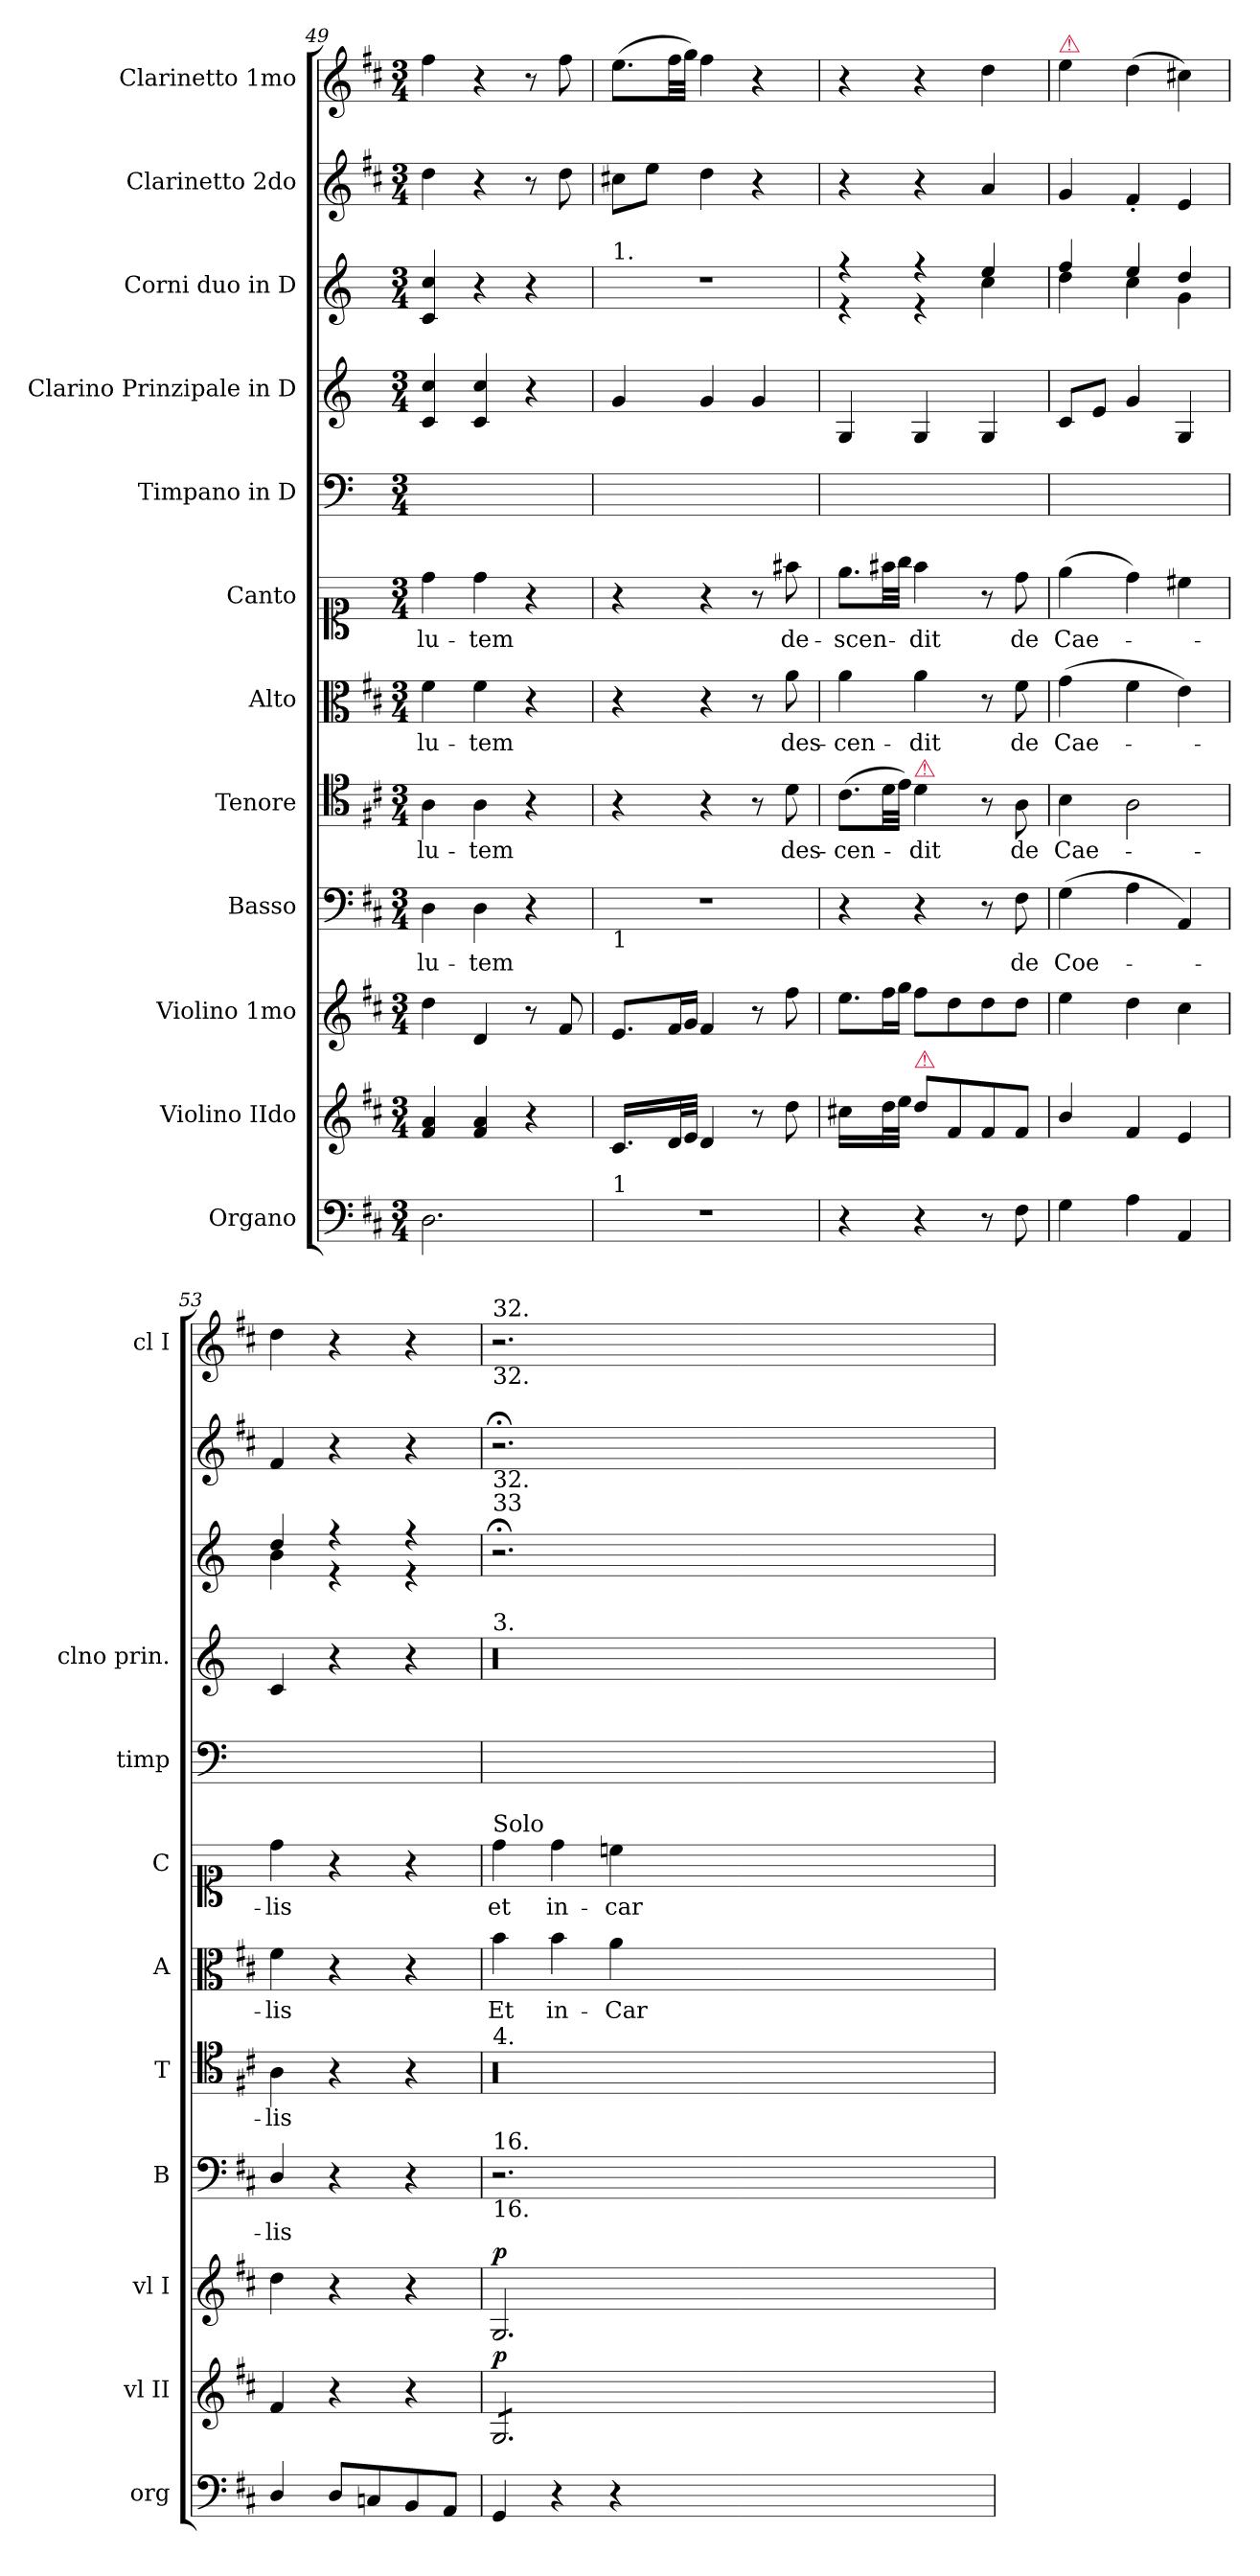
**kern	**kern	**dynam	**kern	**dynam	**kern	**text	**kern	**text	**kern	**text	**kern	**text	**kern	**kern	**kern	**kern	**kern
*part12	*part11	*part11	*part10	*part10	*part9	*part9	*part8	*part8	*part7	*part7	*part6	*part6	*part5	*part4	*part3	*part2	*part1
*staff12	*staff11	*staff11	*staff10	*staff10	*staff9	*staff9	*staff8	*staff8	*staff7	*staff7	*staff6	*staff6	*staff5	*staff4	*staff3	*staff2	*staff1
*I"Organo	*I"Violino IIdo	*	*I"Violino 1mo	*	*I"Basso	*	*I"Tenore	*	*I"Alto	*	*I"Canto	*	*I"Timpano in D	*I"Clarino Prinzipale in D	*I"Corni duo in D	*I"Clarinetto 2do	*I"Clarinetto 1mo
*I'org	*I'vl II	*	*I'vl I	*	*I'B	*	*I'T	*	*I'A	*	*I'C	*	*I'timp	*I'clno prin.	*	*	*I'cl I
*clefF4	*clefG2	*	*clefG2	*	*clefF4	*	*clefC4	*	*clefC3	*	*clefC1	*	*clefF4	*clefG2	*clefG2	*clefG2	*clefG2
*	*	*	*	*	*	*	*	*	*	*	*	*	*ITrd-1c-2	*ITrd-1c-2	*ITrd6c10	*	*
*k[f#c#]	*k[f#c#]	*	*k[f#c#]	*	*k[f#c#]	*	*k[f#c#]	*	*k[f#c#]	*	*	*	*k[f#c#]	*k[f#c#]	*k[f#c#]	*k[f#c#]	*k[f#c#]
*M3/4	*M3/4	*	*M3/4	*	*M3/4	*	*M3/4	*	*M3/4	*	*M3/4	*	*M3/4	*M3/4	*M3/4	*M3/4	*M3/4
=49	=49	=49	=49	=49	=49	=49	=49	=49	=49	=49	=49	=49	=49	=49	=49	=49	=49
!	!	!	!	!	!	!LO:LY:i	!	!LO:LY:i	!	!	!	!	!	!	!	!	!
2.D\	4f#/ 4a/	.	4dd\	.	4D\	-lu-	4A\	-lu-	4f#\	-lu-	4dd\	-lu-	2.ryy	4d/ 4dd/	4D/ 4d/	4dd\	4ff#\
!	!	!	!	!	!	!LO:LY:i	!	!LO:LY:i	!	!	!	!	!	!	!	!	!
.	4f#/ 4a/	.	4d/	.	4D\	-tem	4A\	-tem	4f#\	-tem	4dd\	-tem	.	4d/ 4dd/	4r	4r	4r
.	4r	.	8r	.	4r	.	4r	.	4r	.	4r	.	.	4r	4r	8r	8r
.	.	.	8f#/	.	.	.	.	.	.	.	.	.	.	.	.	8dd\	8ff#\
=50	=50	=50	=50	=50	=50	=50	=50	=50	=50	=50	=50	=50	=50	=50	=50	=50	=50
!	!	!	!	!	!	!	!	!	!	!	!	!	!	!	!LO:TX:a:t=1.	!	!
!	!	!	!	!	!LO:TX:b:t=1	!	!	!	!	!	!	!	!	!	!	!	!
!LO:TX:a:t=1	!	!	!	!	!	!	!	!	!	!	!	!	!	!	!	!	!
!	!LO:N:vis=16.	!	!	!	!	!	!	!	!	!	!	!	!	!	!	!	!
2.r	8.c#/LL	.	8.e/L	.	2.r	.	4r	.	4r	.	4r	.	2.ryy	4a/	2.r	8cc#X\L	(8.ee\L
.	.	.	.	.	.	.	.	.	.	.	.	.	.	.	.	8ee\J	.
!	!	!	!LO:N:vis=16	!	!	!	!	!	!	!	!	!	!	!	!	!	!
.	32d/L	.	32f#/L	.	.	.	.	.	.	.	.	.	.	.	.	.	32ff#\LL
!	!	!	!LO:N:vis=16	!	!	!	!	!	!	!	!	!	!	!	!	!	!
.	32e/JJJ	.	32g/JJ	.	.	.	.	.	.	.	.	.	.	.	.	.	32gg\JJJ)
.	4d/	.	4f#/	.	.	.	4r	.	4r	.	4r	.	.	4a/	.	4dd\	4ff#\
.	8r	.	8r	.	.	.	8r	.	8r	.	8r	.	.	4a/	.	4r	4r
.	8dd\	.	8ff#\	.	.	.	8d\	des-	8a\	des-	8ff#\	de-	.	.	.	.	.
=51	=51	=51	=51	=51	=51	=51	=51	=51	=51	=51	=51	=51	=51	=51	=51	=51	=51
!	!LO:N:vis=16	!	!	!	!	!	!	!	!	!	!	!	!	!	!	!	!
*	*	*	*	*	*	*	*	*	*	*	*	*	*	*	*^	*	*
4r	8.cc#X\LL	.	8.ee\L	.	4r	.	(8.c#\L	-cen-	4a\	-cen-	8.ee\L	-scen-	2.ryy	4A/	4r	4r	4r	4r
!	!	!	!LO:N:vis=16	!	!	!	!	!	!	!	!	!	!	!	!	!	!	!
.	32dd\L	.	32ff#\L	.	.	.	32d\LL	.	.	.	32ff#\LL	.	.	.	.	.	.	.
!	!	!	!LO:N:vis=16	!	!	!	!	!	!	!	!	!	!	!	!	!	!	!
.	32ee\JJJ	.	32gg\JJ	.	.	.	32e\JJJ)	.	.	.	32gg\JJJ	.	.	.	.	.	.	.
!	!	!	!	!	!	!	!LO:TX:a:color=crimson:t=⚠	!	!	!	!	!	!	!	!	!	!	!
!	!LO:TX:a:color=crimson:t=⚠	!	!	!	!	!	!	!	!	!	!	!	!	!	!	!	!	!
4r	8dd\L	.	8ff#\L	.	4r	.	4d\	-dit	4a\	-dit	4ff#\	-dit	.	4A/	4r	4r	4r	4r
.	8f#/	.	8dd\	.	.	.	.	.	.	.	.	.	.	.	.	.	.	.
8r	8f#/	.	8dd\	.	8r	.	8r	.	8r	.	8r	.	.	4A/	4d\	4f#/	4a/	4dd\
8F#\	8f#/J	.	8dd\J	.	8F#\	de	8A\	de	8f#\	de	8dd\	de	.	.	.	.	.	.
=52	=52	=52	=52	=52	=52	=52	=52	=52	=52	=52	=52	=52	=52	=52	=52	=52	=52	=52
!	!	!	!	!	!	!	!	!	!	!	!	!	!	!	!	!	!	!LO:TX:a:color=crimson:t=⚠
4G\	4b/	.	4ee\	.	(4G\	Coe-	4B\	Cae-	(4g\	Cae-	(4ee\	Cae-	2.ryy	8d/L	4e\	4g/	4g/	4ee\
.	.	.	.	.	.	.	.	.	.	.	.	.	.	8f#/J	.	.	.	.
4A\	4f#/	.	4dd\	.	4A\	.	2A\	.	4f#\	.	4dd\)	.	.	4a/	4d\	4f#/	4f#'/	(4dd\
4AA/	4e/	.	4cc#\	.	4AA/)	.	.	.	4e\)	.	4cc#\	.	.	4A/	4A\	4e/	4e/	4cc#X\)
=53	=53	=53	=53	=53	=53	=53	=53	=53	=53	=53	=53	=53	=53	=53	=53	=53	=53	=53
4D/	4f#/	.	4dd\	.	4D/	-lis	4A\	-lis	4f#\	-lis	4dd\	-lis	2.ryy	4d/	4c#\	4e/	4f#/	4dd\
8D/L	4r	.	4r	.	4r	.	4r	.	4r	.	4r	.	.	4r	4r	4r	4r	4r
8Cn/	.	.	.	.	.	.	.	.	.	.	.	.	.	.	.	.	.	.
8BB/	4r	.	4r	.	4r	.	4r	.	4r	.	4r	.	.	4r	4r	4r	4r	4r
8AA/J	.	.	.	.	.	.	.	.	.	.	.	.	.	.	.	.	.	.
*	*	*	*	*	*	*	*	*	*	*	*	*	*	*	*v	*v	*	*
=54	=54	=54	=54	=54	=54	=54	=54	=54	=54	=54	=54	=54	=54	=54	=54	=54	=54
!	!	!	!	!	!	!	!	!	!	!	!	!	!	!	!	!	!LO:TX:a:t=32.
!	!	!	!	!	!	!	!	!	!	!	!	!	!	!	!	!	!LO:TX:b:t=32.
!	!	!	!	!	!	!	!	!	!	!	!	!	!	!	!	!LO:TX:b:t=32.	!
!	!	!	!	!	!	!	!	!	!	!	!	!	!	!	!LO:TX:a:t=33	!	!
!	!	!	!	!	!	!	!	!	!	!	!	!	!	!LO:TX:a:t=3.	!	!	!
!	!	!	!	!	!	!	!	!	!	!	!LO:TX:a:t=Solo	!	!	!	!	!	!
!	!	!	!	!	!	!	!LO:TX:a:t=4.	!	!	!	!	!	!	!	!	!	!
!	!	!	!	!	!LO:TX:a:t=16.	!	!	!	!	!	!	!	!	!	!	!	!
!	!	!	!	!	!LO:TX:b:t=16.	!	!	!	!	!	!	!	!	!	!	!	!
!	!	!LO:DY:a	!	!LO:DY:a	!	!	!LO:N:vis=00	!	!	!	!	!	!	!LO:N:vis=00	!	!	!
*	*tremolo	*	*	*	*	*	*	*	*	*	*	*	*	*	*	*	*
4GG/	8G/L	p	2.G/	p	2.r	.	0.r	.	4b\	Et	4dd\	et	2.ryy	1.r	2.r;<	2.r;<	2.r
.	8G/	.	.	.	.	.	.	.	.	.	.	.	.	.	.	.	.
4r	8G/	.	.	.	.	.	.	.	4b\	in-	4dd\	in-	.	.	.	.	.
.	8G/	.	.	.	.	.	.	.	.	.	.	.	.	.	.	.	.
4r	8G/	.	.	.	.	.	.	.	4a\	-Car-	4ccn\	-car-	.	.	.	.	.
.	8G/J	.	.	.	.	.	.	.	.	.	.	.	.	.	.	.	.
*	*Xtremolo	*	*	*	*	*	*	*	*	*	*	*	*	*	*	*	*
0ryy	0ryy	.	0ryy	.	0ryy	.	.	.	0ryy	.	0ryy	.	0ryy	.	0ryy	0ryy	0ryy
.	.	.	.	.	.	.	.	.	.	.	.	.	.	1.ryy	.	.	.
4ryy	4ryy	.	4ryy	.	4ryy	.	.	.	4ryy	.	4ryy	.	4ryy	.	4ryy	4ryy	4ryy
=	=	=	=	=	=	=	=	=	=	=	=	=	=	=	=	=	=
*-	*-	*-	*-	*-	*-	*-	*-	*-	*-	*-	*-	*-	*-	*-	*-	*-	*-
